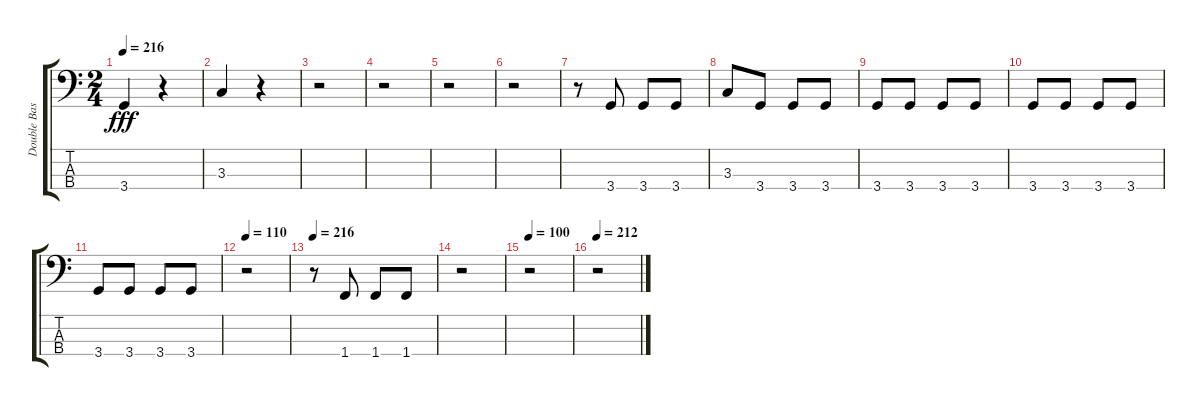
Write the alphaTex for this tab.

\track ("Double Bass" "Double Bas") {instrument contrabass}
\staff {score tabs}
\tuning (G2 D2 A1 E1) {hide}
\ts (2 4)
\tempo 216
\clef f4
\ks c
3.4.4{dy fff} r.4 |
3.3.4 r.4 |
r.2 |
r.2 |
r.2 |
r.2 |
r.8 3.4.8 3.4.8 3.4.8 |
3.3.8 3.4.8 3.4.8 3.4.8 |
3.4.8 3.4.8 3.4.8 3.4.8 |
3.4.8 3.4.8 3.4.8 3.4.8 |
3.4.8 3.4.8 3.4.8 3.4.8 |
\tempo 110
r.2 |
\tempo 216
r.8 1.4.8 1.4.8 1.4.8 |
r.2 |
\tempo 100
r.2 |
\tempo 212
r.2
